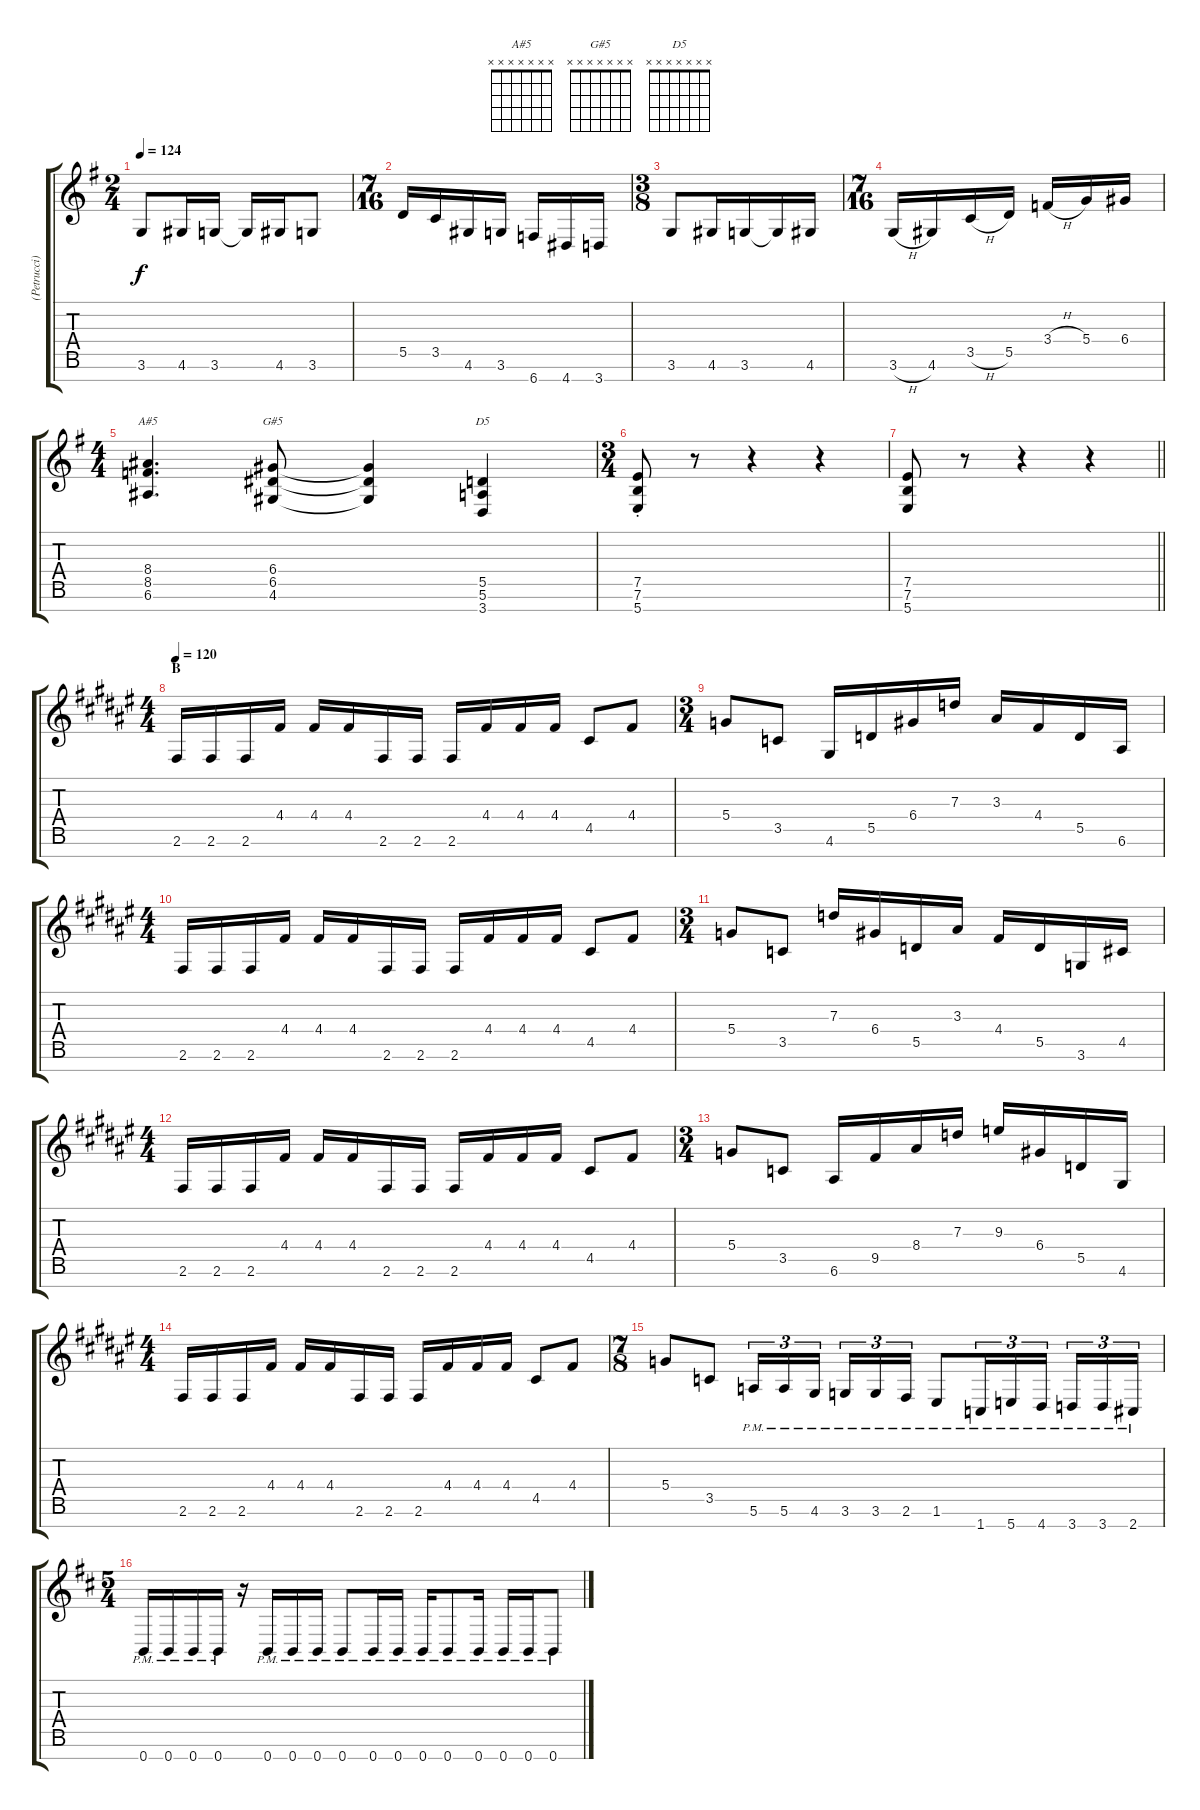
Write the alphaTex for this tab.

\track ("(Petrucci) Elec. Gtr. 2" "(Petrucci)") {instrument distortionguitar}
\staff {score tabs}
\tuning (E4 B3 G3 D3 A2 E2 B1) {hide}
\chord ("A#5" x x x x x x x)
\chord ("G#5" x x x x x x x)
\chord ("D5" x x x x x x x)
\ts (2 4)
\tempo 124
\clef g2
\ks g
3.6.8{dy f} 4.6.16 3.6.16 3.6{t}.16 4.6.16 3.6.8 |
\ts (7 16)
5.5.16{beam merge} 3.5.16{beam merge} 4.6.16{beam merge} 3.6.16 6.7.16{beam merge} 4.7.16 3.7.16 |
\ts (3 8)
3.6.8 4.6.16 3.6.16 3.6{t}.16 4.6.16 |
\ts (7 16)
3.6{h}.16{beam merge} 4.6.16{beam merge} 3.5{h}.16{beam merge} 5.5.16 3.4{h}.16{beam merge} 5.4.16 6.4.16 |
\ts (4 4)
(8.4 8.5 6.6).4{d ch "A#5"} (6.4 6.5 4.6).8{ch "G#5"} (6.4{t} 6.5{t} 4.6{t}).4 (5.5 5.6 3.7).4{ch "D5"} |
\ts (3 4)
(7.5{st} 7.6{st} 5.7{st}).8 r.8 r.4 r.4 |
\barLineRight lightlight
(7.5 7.6 5.7).8 r.8 r.4 r.4 |
\ts (4 4)
\section ("" "B")
\tempo 120
\ks f#
2.6.16 2.6.16 2.6.16 4.4.16 4.4.16 4.4.16 2.6.16 2.6.16 2.6.16 4.4.16 4.4.16 4.4.16 4.5.8 4.4.8 |
\ts (3 4)
5.4.8 3.5.8 4.6.16 5.5.16 6.4.16 7.3.16 3.3.16 4.4.16 5.5.16 6.6.16 |
\ts (4 4)
2.6.16 2.6.16 2.6.16 4.4.16 4.4.16 4.4.16 2.6.16 2.6.16 2.6.16 4.4.16 4.4.16 4.4.16 4.5.8 4.4.8 |
\ts (3 4)
5.4.8 3.5.8 7.3.16 6.4.16 5.5.16 3.3.16 4.4.16 5.5.16 3.6.16 4.5.16 |
\ts (4 4)
2.6.16 2.6.16 2.6.16 4.4.16 4.4.16 4.4.16 2.6.16 2.6.16 2.6.16 4.4.16 4.4.16 4.4.16 4.5.8 4.4.8 |
\ts (3 4)
5.4.8 3.5.8 6.6.16 9.5.16 8.4.16 7.3.16 9.3.16 6.4.16 5.5.16 4.6.16 |
\ts (4 4)
2.6.16 2.6.16 2.6.16 4.4.16 4.4.16 4.4.16 2.6.16 2.6.16 2.6.16 4.4.16 4.4.16 4.4.16 4.5.8 4.4.8 |
\ts (7 8)
5.4.8{beam merge} 3.5.8 5.6{pm}.16{tu (3 2)} 5.6{pm}.16{tu (3 2)} 4.6{pm}.16{tu (3 2)} 3.6{pm}.16{tu (3 2)} 3.6{pm}.16{tu (3 2)} 2.6{pm}.16{tu (3 2)} 1.6{pm}.8{beam merge} 1.7{pm}.16{tu (3 2)} 5.7{pm}.16{tu (3 2)} 4.7{pm}.16{tu (3 2)} 3.7{pm}.16{tu (3 2)} 3.7{pm}.16{tu (3 2)} 2.7{pm}.16{tu (3 2)} |
\ts (5 4)
\ks bminor
0.7{pm}.16 0.7{pm}.16 0.7{pm}.16 0.7{pm}.16 r.16 0.7{pm}.16 0.7{pm}.16 0.7{pm}.16 0.7{pm}.8 0.7{pm}.16 0.7{pm}.16 0.7{pm}.16 0.7{pm}.8 0.7{pm}.16 0.7{pm}.16 0.7{pm}.16 0.7{pm}.8
